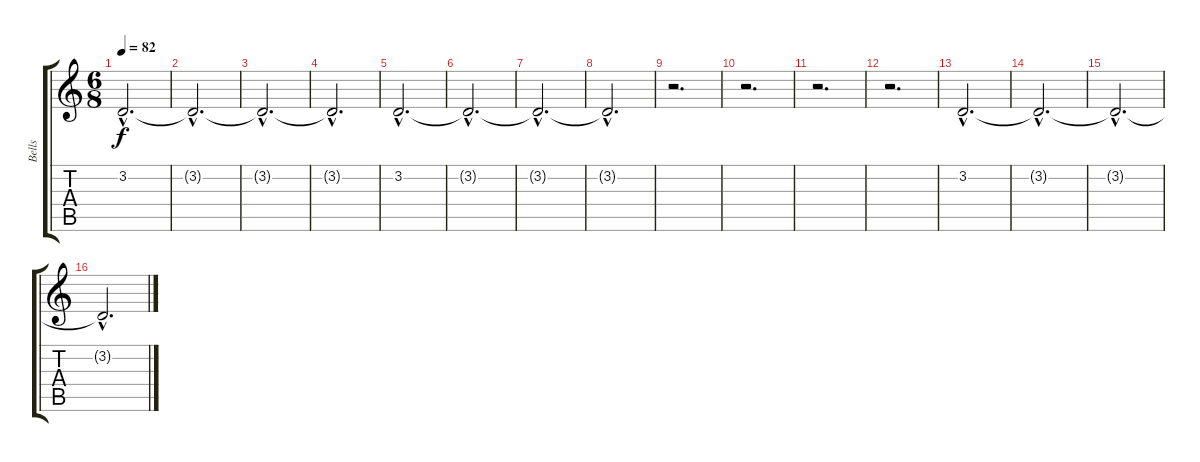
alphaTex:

\track ("Bells" "Bells") {instrument tubularbells}
\staff {score tabs}
\tuning (E4 B3 G3 D3 A2 E2) {hide}
\ts (6 8)
\tempo 82
\clef g2
\ks c
3.2{hac}.2{d dy f} |
3.2{hac t}.2{d} |
3.2{hac t}.2{d} |
3.2{hac t}.2{d} |
3.2{hac}.2{d} |
3.2{hac t}.2{d} |
3.2{hac t}.2{d} |
3.2{hac t}.2{d} |
r.2{d} |
r.2{d} |
r.2{d} |
r.2{d} |
3.2{hac}.2{d} |
3.2{hac t}.2{d} |
3.2{hac t}.2{d} |
3.2{hac t}.2{d}
